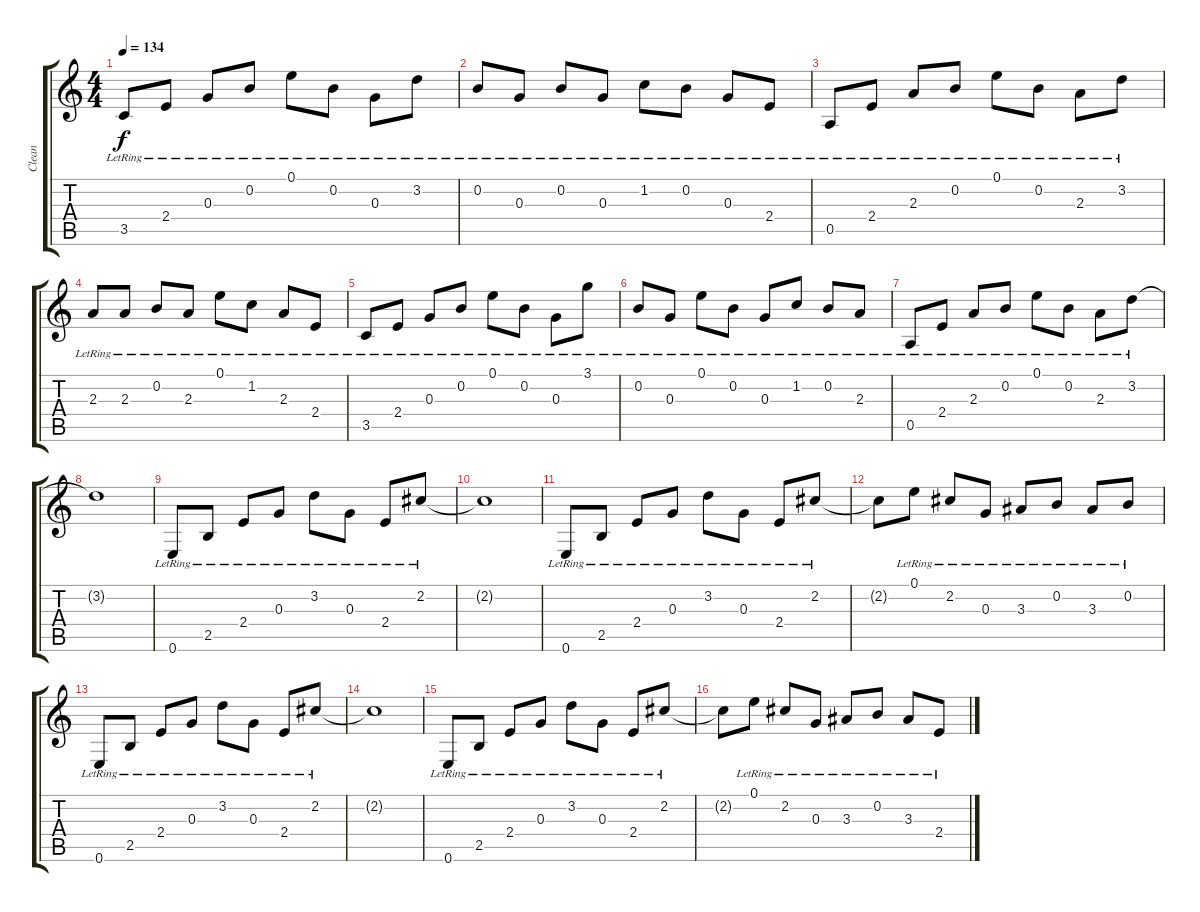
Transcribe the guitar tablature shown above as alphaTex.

\track ("Clean" "Clean") {instrument electricguitarclean}
\staff {score tabs}
\tuning (E4 B3 G3 D3 A2 E2) {hide}
\ts (4 4)
\tempo 134
\clef g2
\ks c
3.5{lr}.8{dy f} 2.4{lr}.8 0.3{lr}.8 0.2{lr}.8 0.1{lr}.8 0.2{lr}.8 0.3{lr}.8 3.2{lr}.8 |
0.2{lr}.8 0.3{lr}.8 0.2{lr}.8 0.3{lr}.8 1.2{lr}.8 0.2{lr}.8 0.3{lr}.8 2.4{lr}.8 |
0.5{lr}.8 2.4{lr}.8 2.3{lr}.8 0.2{lr}.8 0.1{lr}.8 0.2{lr}.8 2.3{lr}.8 3.2{lr}.8 |
2.3{lr}.8 2.3{lr}.8 0.2{lr}.8 2.3{lr}.8 0.1{lr}.8 1.2{lr}.8 2.3{lr}.8 2.4{lr}.8 |
3.5{lr}.8 2.4{lr}.8 0.3{lr}.8 0.2{lr}.8 0.1{lr}.8 0.2{lr}.8 0.3{lr}.8 3.1{lr}.8 |
0.2{lr}.8 0.3{lr}.8 0.1{lr}.8 0.2{lr}.8 0.3{lr}.8 1.2{lr}.8 0.2{lr}.8 2.3{lr}.8 |
0.5{lr}.8 2.4{lr}.8 2.3{lr}.8 0.2{lr}.8 0.1{lr}.8 0.2{lr}.8 2.3{lr}.8 3.2{lr}.8 |
3.2{t}.1 |
0.6{lr}.8 2.5{lr}.8 2.4{lr}.8 0.3{lr}.8 3.2{lr}.8 0.3{lr}.8 2.4{lr}.8 2.2{lr}.8 |
2.2{t}.1 |
0.6{lr}.8 2.5{lr}.8 2.4{lr}.8 0.3{lr}.8 3.2{lr}.8 0.3{lr}.8 2.4{lr}.8 2.2{lr}.8 |
2.2{t}.8 0.1{lr}.8 2.2{lr}.8 0.3{lr}.8 3.3{lr}.8 0.2{lr}.8 3.3{lr}.8 0.2{lr}.8 |
0.6{lr}.8 2.5{lr}.8 2.4{lr}.8 0.3{lr}.8 3.2{lr}.8 0.3{lr}.8 2.4{lr}.8 2.2{lr}.8 |
2.2{t}.1 |
0.6{lr}.8 2.5{lr}.8 2.4{lr}.8 0.3{lr}.8 3.2{lr}.8 0.3{lr}.8 2.4{lr}.8 2.2{lr}.8 |
2.2{t}.8 0.1{lr}.8 2.2{lr}.8 0.3{lr}.8 3.3{lr}.8 0.2{lr}.8 3.3{lr}.8 2.4{lr}.8
